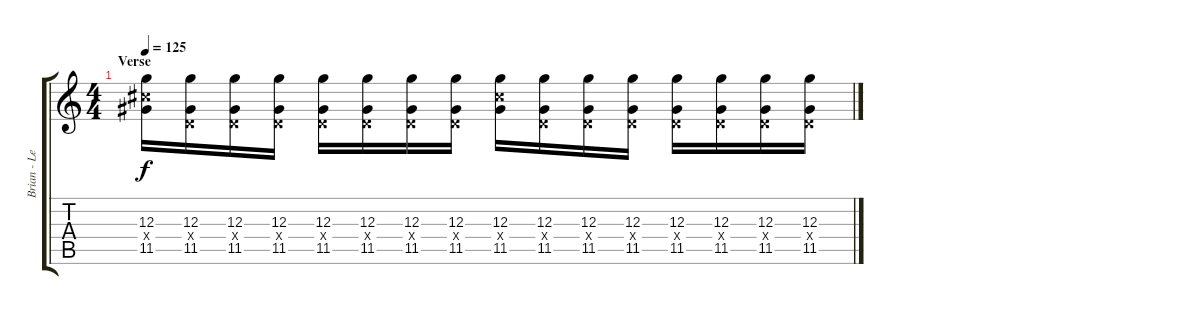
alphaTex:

\track ("Brian - Lead Guitar II" "Brian - Le") {instrument electricguitarjazz}
\staff {score tabs}
\tuning (E4 B3 G3 D3 A2 E2) {hide}
\ts (4 4)
\section ("" "Verse")
\tempo 125
\clef g2
\ks c
(12.3 11.4{x} 11.5).16{dy f} (12.3 0.4{x} 11.5).16 (12.3 0.4{x} 11.5).16 (12.3 0.4{x} 11.5).16 (12.3 0.4{x} 11.5).16 (12.3 0.4{x} 11.5).16 (12.3 0.4{x} 11.5).16 (12.3 0.4{x} 11.5).16 (12.3 11.4{x} 11.5).16 (12.3 0.4{x} 11.5).16 (12.3 0.4{x} 11.5).16 (12.3 0.4{x} 11.5).16 (12.3 0.4{x} 11.5).16 (12.3 0.4{x} 11.5).16 (12.3 0.4{x} 11.5).16 (12.3 0.4{x} 11.5).16
